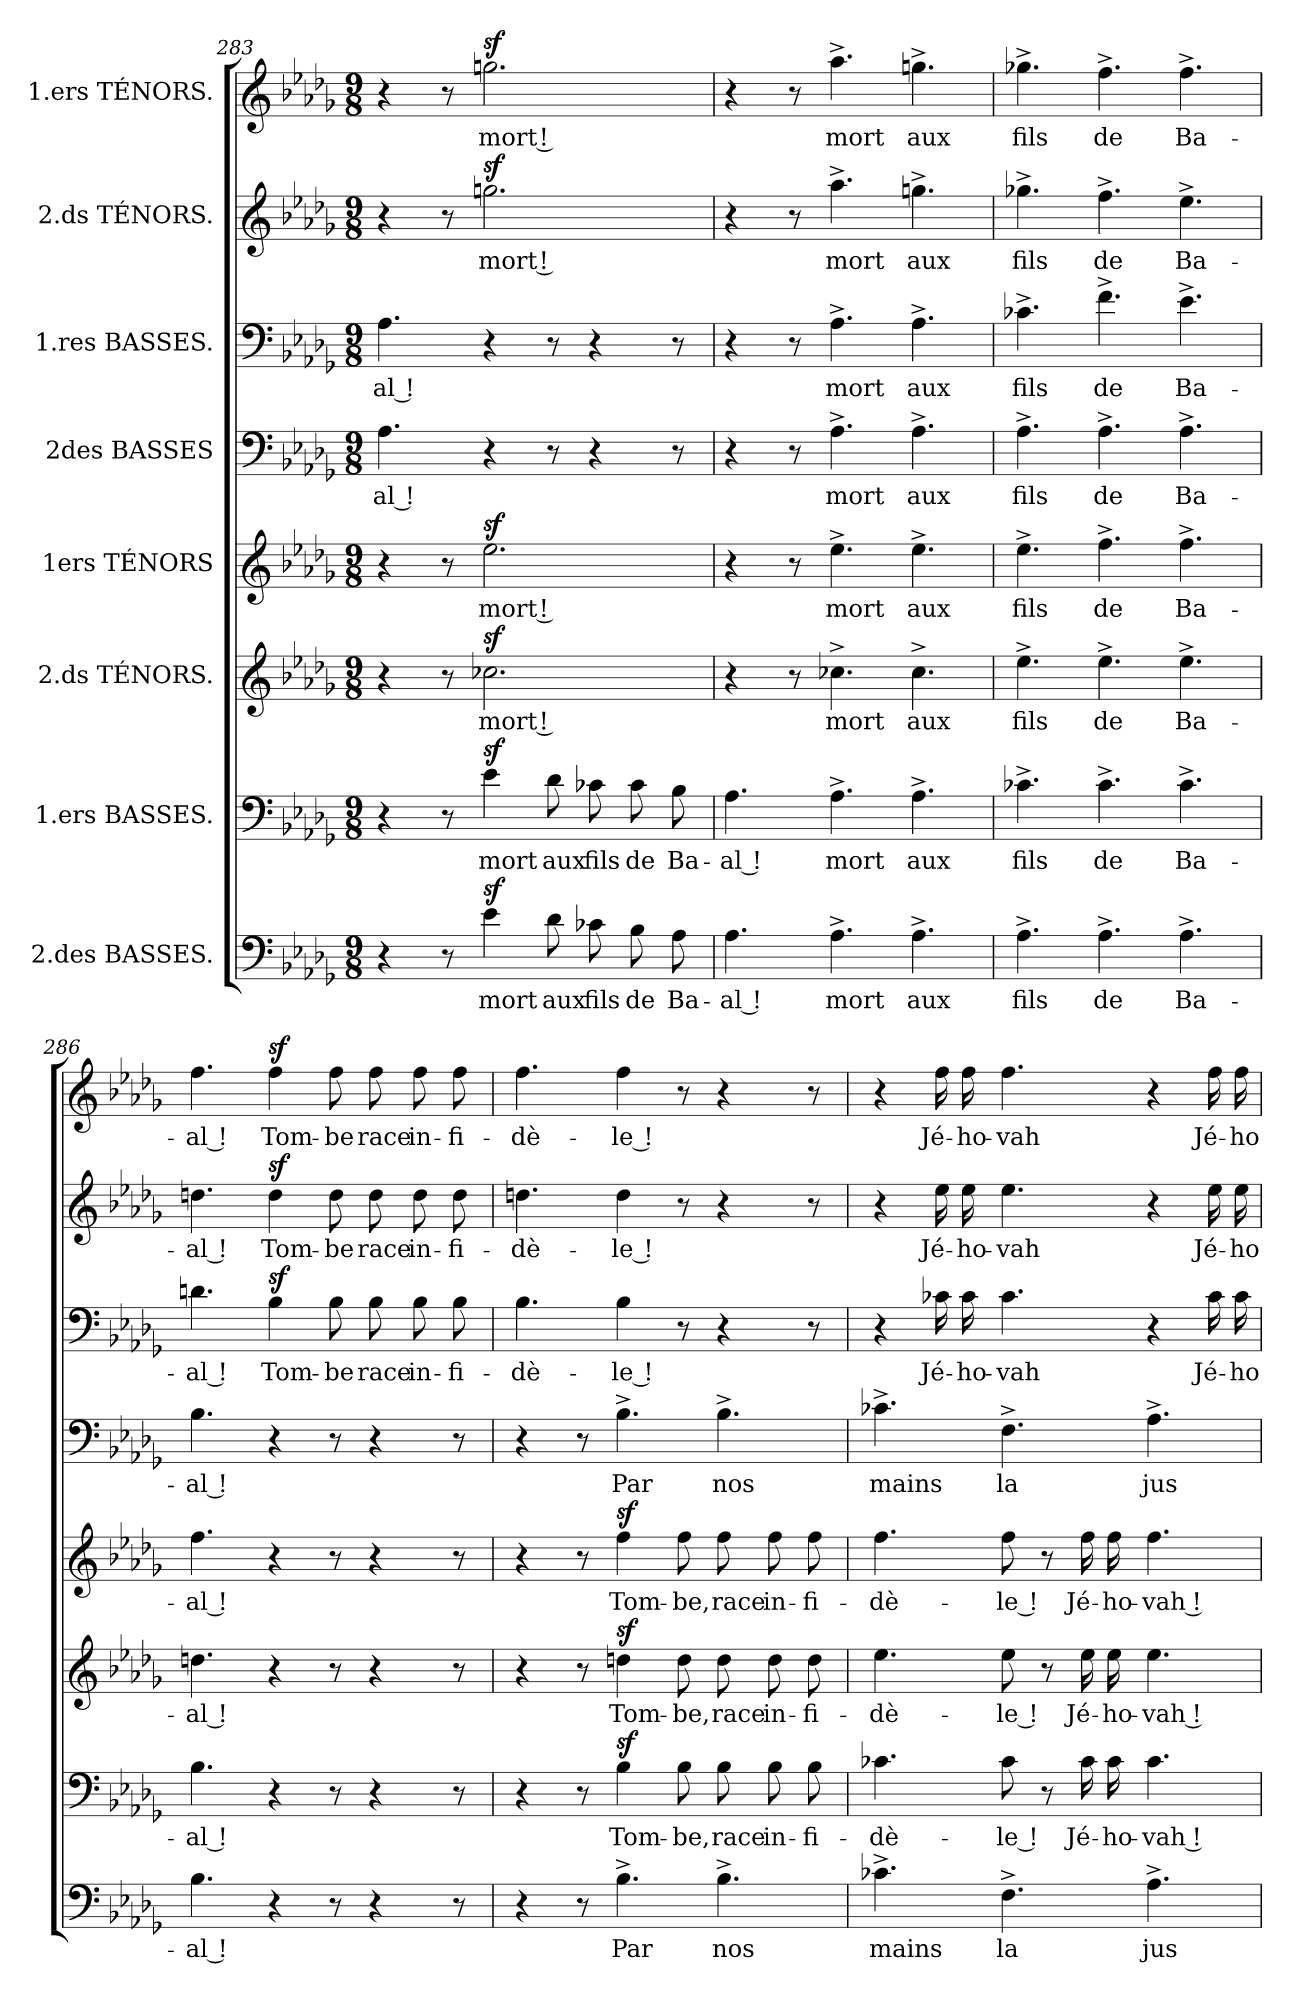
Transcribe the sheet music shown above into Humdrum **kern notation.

**kern	**text	**dynam	**kern	**text	**dynam	**kern	**text	**dynam	**kern	**text	**dynam	**kern	**text	**kern	**text	**dynam	**kern	**text	**dynam	**kern	**text	**dynam
*part8	*part8	*part8	*part7	*part7	*part7	*part6	*part6	*part6	*part5	*part5	*part5	*part4	*part4	*part3	*part3	*part3	*part2	*part2	*part2	*part1	*part1	*part1
*staff8	*staff8	*staff8	*staff7	*staff7	*staff7	*staff6	*staff6	*staff6	*staff5	*staff5	*staff5	*staff4	*staff4	*staff3	*staff3	*staff3	*staff2	*staff2	*staff2	*staff1	*staff1	*staff1
*I"2.des BASSES.	*	*	*I"1.ers BASSES.	*	*	*I"2.ds TÉNORS.	*	*	*I"1ers TÉNORS	*	*	*I"2des BASSES	*	*I"1.res BASSES.	*	*	*I"2.ds TÉNORS.	*	*	*I"1.ers TÉNORS.	*	*
!!LO:LB:g=z
*clefF4	*	*	*clefF4	*	*	*clefG2	*	*	*clefG2	*	*	*clefF4	*	*clefF4	*	*	*clefG2	*	*	*clefG2	*	*
*	*	*	*	*	*	*ITrd7c12	*	*	*ITrd7c12	*	*	*	*	*	*	*	*ITrd7c12	*	*	*ITrd7c12	*	*
*k[b-e-a-d-g-]	*	*	*k[b-e-a-d-g-]	*	*	*k[b-e-a-d-g-]	*	*	*k[b-e-a-d-g-]	*	*	*k[b-e-a-d-g-]	*	*k[b-e-a-d-g-]	*	*	*k[b-e-a-d-g-]	*	*	*k[b-e-a-d-g-]	*	*
*M9/8	*	*	*M9/8	*	*	*M9/8	*	*	*M9/8	*	*	*M9/8	*	*M9/8	*	*	*M9/8	*	*	*M9/8	*	*
=283	=283	=283	=283	=283	=283	=283	=283	=283	=283	=283	=283	=283	=283	=283	=283	=283	=283	=283	=283	=283	=283	=283
4r	.	.	4r	.	.	4r	.	.	4r	.	.	4.A-\	-al !	4.A-\	-al !	.	4r	.	.	4r	.	.
8r	.	.	8r	.	.	8r	.	.	8r	.	.	.	.	.	.	.	8r	.	.	8r	.	.
4e-\	mort	sf	4e-\	mort	sf	2.c-X\	mort !	sf	2.e-\	mort !	sf	4r	.	4r	.	.	2.gn\	mort !	sf	2.gn\	mort !	sf
8d-\	aux	.	8d-\	aux	.	.	.	.	.	.	.	8r	.	8r	.	.	.	.	.	.	.	.
8c-X\	fils	.	8c-X\	fils	.	.	.	.	.	.	.	4r	.	4r	.	.	.	.	.	.	.	.
8B-\	de	.	8c-\	de	.	.	.	.	.	.	.	.	.	.	.	.	.	.	.	.	.	.
8A-\	Ba-	.	8B-\	Ba-	.	.	.	.	.	.	.	8r	.	8r	.	.	.	.	.	.	.	.
=284	=284	=284	=284	=284	=284	=284	=284	=284	=284	=284	=284	=284	=284	=284	=284	=284	=284	=284	=284	=284	=284	=284
4.A-\	-al !	.	4.A-\	-al !	.	4r	.	.	4r	.	.	4r	.	4r	.	.	4r	.	.	4r	.	.
.	.	.	.	.	.	8r	.	.	8r	.	.	8r	.	8r	.	.	8r	.	.	8r	.	.
4.A-^\	mort	.	4.A-^\	mort	.	4.c-X^\	mort	.	4.e-^\	mort	.	4.A-^\	mort	4.A-^\	mort	.	4.a-^\	mort	.	4.a-^\	mort	.
4.A-^\	aux	.	4.A-^\	aux	.	4.c-^\	aux	.	4.e-^\	aux	.	4.A-^\	aux	4.A-^\	aux	.	4.gn^\	aux	.	4.gn^\	aux	.
=285	=285	=285	=285	=285	=285	=285	=285	=285	=285	=285	=285	=285	=285	=285	=285	=285	=285	=285	=285	=285	=285	=285
4.A-^\	fils	.	4.c-X^\	fils	.	4.e-^\	fils	.	4.e-^\	fils	.	4.A-^\	fils	4.c-X^\	fils	.	4.g-X^\	fils	.	4.g-X^\	fils	.
4.A-^\	de	.	4.c-^\	de	.	4.e-^\	de	.	4.f^\	de	.	4.A-^\	de	4.f^\	de	.	4.f^\	de	.	4.f^\	de	.
4.A-^\	Ba-	.	4.c-^\	Ba-	.	4.e-^\	Ba-	.	4.f^\	Ba-	.	4.A-^\	Ba-	4.e-^\	Ba-	.	4.e-^\	Ba-	.	4.f^\	Ba-	.
=286	=286	=286	=286	=286	=286	=286	=286	=286	=286	=286	=286	=286	=286	=286	=286	=286	=286	=286	=286	=286	=286	=286
4.B-\	-al !	.	4.B-\	-al !	.	4.dn\	-al !	.	4.f\	-al !	.	4.B-\	-al !	4.dn\	-al !	.	4.dn\	-al !	.	4.f\	-al !	.
4r	.	.	4r	.	.	4r	.	.	4r	.	.	4r	.	4B-\	Tom-	sf	4d\	Tom-	sf	4f\	Tom-	sf
8r	.	.	8r	.	.	8r	.	.	8r	.	.	8r	.	8B-\	-be	.	8d\	-be	.	8f\	-be	.
4r	.	.	4r	.	.	4r	.	.	4r	.	.	4r	.	8B-\	race	.	8d\	race	.	8f\	race	.
.	.	.	.	.	.	.	.	.	.	.	.	.	.	8B-\	in-	.	8d\	in-	.	8f\	in-	.
8r	.	.	8r	.	.	8r	.	.	8r	.	.	8r	.	8B-\	-fi-	.	8d\	-fi-	.	8f\	-fi-	.
!!LO:PB:g=z
=287	=287	=287	=287	=287	=287	=287	=287	=287	=287	=287	=287	=287	=287	=287	=287	=287	=287	=287	=287	=287	=287	=287
4r	.	.	4r	.	.	4r	.	.	4r	.	.	4r	.	4.B-\	-dè-	.	4.dn\	-dè-	.	4.f\	-dè-	.
8r	.	.	8r	.	.	8r	.	.	8r	.	.	8r	.	.	.	.	.	.	.	.	.	.
4.B-^\	Par	.	4B-\	Tom-	sf	4dn\	Tom-	sf	4f\	Tom-	sf	4.B-^\	Par	4B-\	-le !	.	4d\	-le !	.	4f\	-le !	.
.	.	.	8B-\	-be,	.	8d\	-be,	.	8f\	-be,	.	.	.	8r	.	.	8r	.	.	8r	.	.
4.B-^\	nos	.	8B-\	race	.	8d\	race	.	8f\	race	.	4.B-^\	nos	4r	.	.	4r	.	.	4r	.	.
.	.	.	8B-\	in-	.	8d\	in-	.	8f\	in-	.	.	.	.	.	.	.	.	.	.	.	.
.	.	.	8B-\	-fi-	.	8d\	-fi-	.	8f\	-fi-	.	.	.	8r	.	.	8r	.	.	8r	.	.
=288	=288	=288	=288	=288	=288	=288	=288	=288	=288	=288	=288	=288	=288	=288	=288	=288	=288	=288	=288	=288	=288	=288
4.c-X^\	mains	.	4.c-X\	-dè-	.	4.e-\	-dè-	.	4.f\	-dè-	.	4.c-X^\	mains	4r	.	.	4r	.	.	4r	.	.
.	.	.	.	.	.	.	.	.	.	.	.	.	.	16c-X\	Jé-	.	16e-\	Jé-	.	16f\	Jé-	.
.	.	.	.	.	.	.	.	.	.	.	.	.	.	16c-\	-ho-	.	16e-\	-ho-	.	16f\	-ho-	.
4.F^\	la	.	8c-\	-le !	.	8e-\	-le !	.	8f\	-le !	.	4.F^\	la	4.c-\	-vah	.	4.e-\	-vah	.	4.f\	-vah	.
.	.	.	8r	.	.	8r	.	.	8r	.	.	.	.	.	.	.	.	.	.	.	.	.
.	.	.	16c-\	Jé-	.	16e-\	Jé-	.	16f\	Jé-	.	.	.	.	.	.	.	.	.	.	.	.
.	.	.	16c-\	-ho-	.	16e-\	-ho-	.	16f\	-ho-	.	.	.	.	.	.	.	.	.	.	.	.
4.A-^\	jus-	.	4.c-\	-vah !	.	4.e-\	-vah !	.	4.f\	-vah !	.	4.A-^\	jus-	4r	.	.	4r	.	.	4r	.	.
.	.	.	.	.	.	.	.	.	.	.	.	.	.	16c-\	Jé-	.	16e-\	Jé-	.	16f\	Jé-	.
.	.	.	.	.	.	.	.	.	.	.	.	.	.	16c-\	-ho-	.	16e-\	-ho-	.	16f\	-ho-	.
=	=	=	=	=	=	=	=	=	=	=	=	=	=	=	=	=	=	=	=	=	=	=
*-	*-	*-	*-	*-	*-	*-	*-	*-	*-	*-	*-	*-	*-	*-	*-	*-	*-	*-	*-	*-	*-	*-
